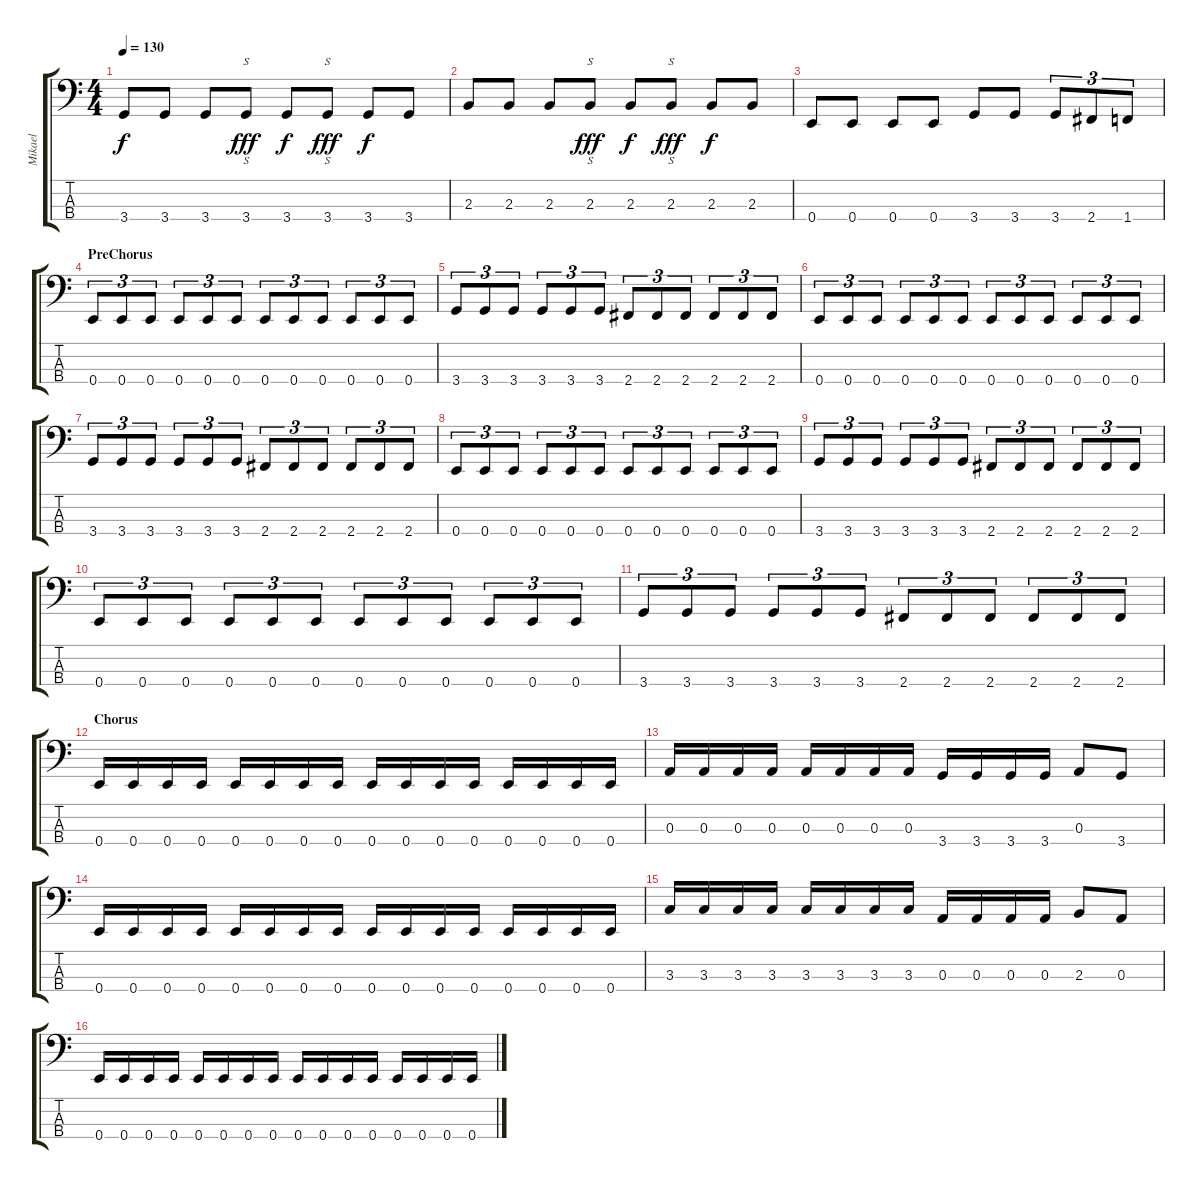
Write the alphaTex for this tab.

\track ("Mikael" "Mikael") {instrument electricbasspick}
\staff {score tabs}
\tuning (G2 D2 A1 E1) {hide}
\ts (4 4)
\tempo 130
\clef f4
\ks c
3.4.8{dy f} 3.4.8 3.4.8 3.4.8{s dy fff} 3.4.8{dy f} 3.4.8{s dy fff} 3.4.8{dy f} 3.4.8 |
2.3.8 2.3.8 2.3.8 2.3.8{s dy fff} 2.3.8{dy f} 2.3.8{s dy fff} 2.3.8{dy f} 2.3.8 |
0.4.8 0.4.8 0.4.8 0.4.8 3.4.8 3.4.8 3.4.8{tu (3 2)} 2.4.8{tu (3 2)} 1.4.8{tu (3 2)} |
\section ("" "PreChorus")
0.4.8{tu (3 2)} 0.4.8{tu (3 2)} 0.4.8{tu (3 2)} 0.4.8{tu (3 2)} 0.4.8{tu (3 2)} 0.4.8{tu (3 2)} 0.4.8{tu (3 2)} 0.4.8{tu (3 2)} 0.4.8{tu (3 2)} 0.4.8{tu (3 2)} 0.4.8{tu (3 2)} 0.4.8{tu (3 2)} |
3.4.8{tu (3 2)} 3.4.8{tu (3 2)} 3.4.8{tu (3 2)} 3.4.8{tu (3 2)} 3.4.8{tu (3 2)} 3.4.8{tu (3 2)} 2.4.8{tu (3 2)} 2.4.8{tu (3 2)} 2.4.8{tu (3 2)} 2.4.8{tu (3 2)} 2.4.8{tu (3 2)} 2.4.8{tu (3 2)} |
0.4.8{tu (3 2)} 0.4.8{tu (3 2)} 0.4.8{tu (3 2)} 0.4.8{tu (3 2)} 0.4.8{tu (3 2)} 0.4.8{tu (3 2)} 0.4.8{tu (3 2)} 0.4.8{tu (3 2)} 0.4.8{tu (3 2)} 0.4.8{tu (3 2)} 0.4.8{tu (3 2)} 0.4.8{tu (3 2)} |
3.4.8{tu (3 2)} 3.4.8{tu (3 2)} 3.4.8{tu (3 2)} 3.4.8{tu (3 2)} 3.4.8{tu (3 2)} 3.4.8{tu (3 2)} 2.4.8{tu (3 2)} 2.4.8{tu (3 2)} 2.4.8{tu (3 2)} 2.4.8{tu (3 2)} 2.4.8{tu (3 2)} 2.4.8{tu (3 2)} |
0.4.8{tu (3 2)} 0.4.8{tu (3 2)} 0.4.8{tu (3 2)} 0.4.8{tu (3 2)} 0.4.8{tu (3 2)} 0.4.8{tu (3 2)} 0.4.8{tu (3 2)} 0.4.8{tu (3 2)} 0.4.8{tu (3 2)} 0.4.8{tu (3 2)} 0.4.8{tu (3 2)} 0.4.8{tu (3 2)} |
3.4.8{tu (3 2)} 3.4.8{tu (3 2)} 3.4.8{tu (3 2)} 3.4.8{tu (3 2)} 3.4.8{tu (3 2)} 3.4.8{tu (3 2)} 2.4.8{tu (3 2)} 2.4.8{tu (3 2)} 2.4.8{tu (3 2)} 2.4.8{tu (3 2)} 2.4.8{tu (3 2)} 2.4.8{tu (3 2)} |
0.4.8{tu (3 2)} 0.4.8{tu (3 2)} 0.4.8{tu (3 2)} 0.4.8{tu (3 2)} 0.4.8{tu (3 2)} 0.4.8{tu (3 2)} 0.4.8{tu (3 2)} 0.4.8{tu (3 2)} 0.4.8{tu (3 2)} 0.4.8{tu (3 2)} 0.4.8{tu (3 2)} 0.4.8{tu (3 2)} |
3.4.8{tu (3 2)} 3.4.8{tu (3 2)} 3.4.8{tu (3 2)} 3.4.8{tu (3 2)} 3.4.8{tu (3 2)} 3.4.8{tu (3 2)} 2.4.8{tu (3 2)} 2.4.8{tu (3 2)} 2.4.8{tu (3 2)} 2.4.8{tu (3 2)} 2.4.8{tu (3 2)} 2.4.8{tu (3 2)} |
\section ("" "Chorus")
0.4.16 0.4.16 0.4.16 0.4.16 0.4.16 0.4.16 0.4.16 0.4.16 0.4.16 0.4.16 0.4.16 0.4.16 0.4.16 0.4.16 0.4.16 0.4.16 |
0.3.16 0.3.16 0.3.16 0.3.16 0.3.16 0.3.16 0.3.16 0.3.16 3.4.16 3.4.16 3.4.16 3.4.16 0.3.8 3.4.8 |
0.4.16 0.4.16 0.4.16 0.4.16 0.4.16 0.4.16 0.4.16 0.4.16 0.4.16 0.4.16 0.4.16 0.4.16 0.4.16 0.4.16 0.4.16 0.4.16 |
3.3.16 3.3.16 3.3.16 3.3.16 3.3.16 3.3.16 3.3.16 3.3.16 0.3.16 0.3.16 0.3.16 0.3.16 2.3.8 0.3.8 |
0.4.16 0.4.16 0.4.16 0.4.16 0.4.16 0.4.16 0.4.16 0.4.16 0.4.16 0.4.16 0.4.16 0.4.16 0.4.16 0.4.16 0.4.16 0.4.16
